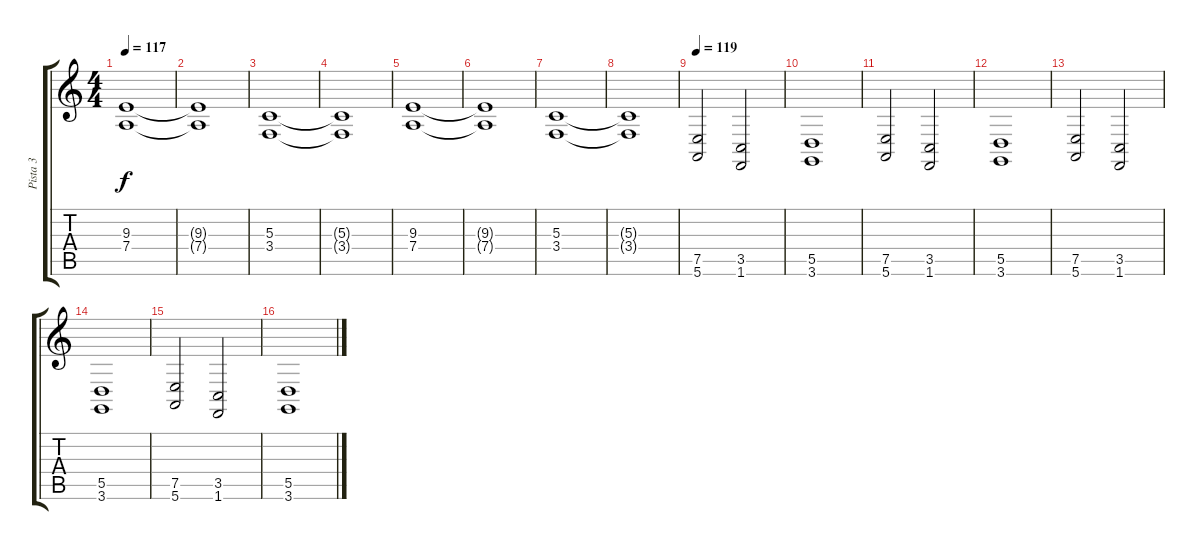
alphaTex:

\track ("Pista 3" "Pista 3") {instrument synthstrings2}
\staff {score tabs}
\tuning (E4 B3 G3 D3 A2 E2) {hide}
\ts (4 4)
\tempo 117
\clef g2
\ks c
(9.3 7.4).1{dy f} |
(9.3{t} 7.4{t}).1 |
(5.3 3.4).1 |
(5.3{t} 3.4{t}).1 |
(9.3 7.4).1 |
(9.3{t} 7.4{t}).1 |
(5.3 3.4).1 |
(5.3{t} 3.4{t}).1 |
\tempo 119
(7.5 5.6).2 (3.5 1.6).2 |
(5.5 3.6).1 |
(7.5 5.6).2 (3.5 1.6).2 |
(5.5 3.6).1 |
(7.5 5.6).2 (3.5 1.6).2 |
(5.5 3.6).1 |
(7.5 5.6).2 (3.5 1.6).2 |
(5.5 3.6).1
